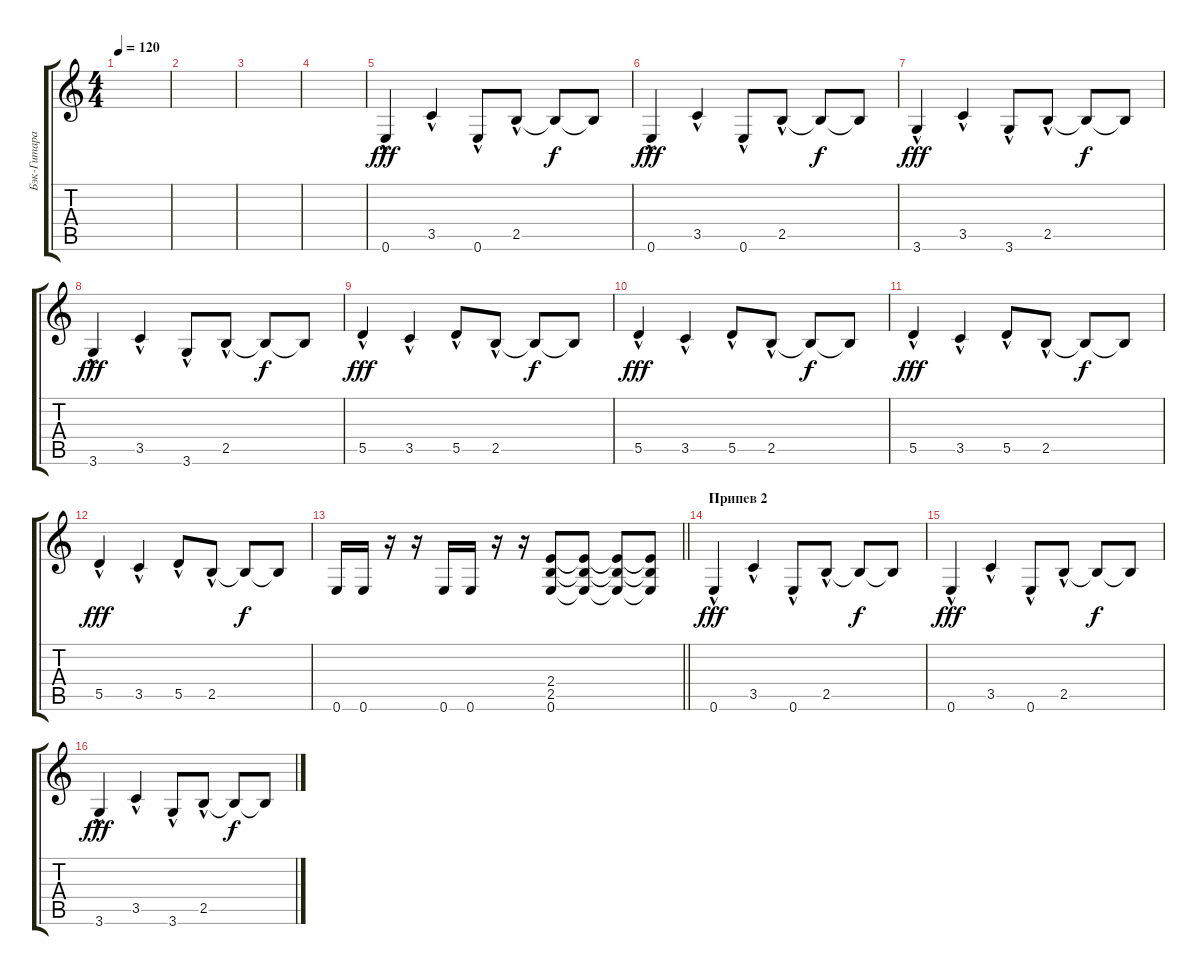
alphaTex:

\track ("Бэк-Гитара" "Бэк-Гитара") {instrument distortionguitar}
\staff {score tabs}
\tuning (E4 B3 G3 D3 A2 E2) {hide}
\ts (4 4)
\tempo 120
\clef g2
\ks c
|
|
|
|
0.6{hac}.4{dy fff} 3.5{hac}.4 0.6{hac}.8 2.5{hac}.8 2.5{t}.8{dy f} 2.5{t}.8 |
0.6{hac}.4{dy fff} 3.5{hac}.4 0.6{hac}.8 2.5{hac}.8 2.5{t}.8{dy f} 2.5{t}.8 |
3.6{hac}.4{dy fff} 3.5{hac}.4 3.6{hac}.8 2.5{hac}.8 2.5{t}.8{dy f} 2.5{t}.8 |
3.6{hac}.4{dy fff} 3.5{hac}.4 3.6{hac}.8 2.5{hac}.8 2.5{t}.8{dy f} 2.5{t}.8 |
5.5{hac}.4{dy fff} 3.5{hac}.4 5.5{hac}.8 2.5{hac}.8 2.5{t}.8{dy f} 2.5{t}.8 |
5.5{hac}.4{dy fff} 3.5{hac}.4 5.5{hac}.8 2.5{hac}.8 2.5{t}.8{dy f} 2.5{t}.8 |
5.5{hac}.4{dy fff} 3.5{hac}.4 5.5{hac}.8 2.5{hac}.8 2.5{t}.8{dy f} 2.5{t}.8 |
5.5{hac}.4{dy fff} 3.5{hac}.4 5.5{hac}.8 2.5{hac}.8 2.5{t}.8{dy f} 2.5{t}.8 |
\barLineRight lightlight
0.6.16 0.6.16 r.16 r.16 0.6.16 0.6.16 r.16 r.16 (2.4 2.5 0.6).8 (2.4{t} 2.5{t} 0.6{t}).8 (2.4{t} 2.5{t} 0.6{t}).8 (2.4{t} 2.5{t} 0.6{t}).8 |
\section ("" "Припев 2")
0.6{hac}.4{dy fff} 3.5{hac}.4 0.6{hac}.8 2.5{hac}.8 2.5{t}.8{dy f} 2.5{t}.8 |
0.6{hac}.4{dy fff} 3.5{hac}.4 0.6{hac}.8 2.5{hac}.8 2.5{t}.8{dy f} 2.5{t}.8 |
3.6{hac}.4{dy fff} 3.5{hac}.4 3.6{hac}.8 2.5{hac}.8 2.5{t}.8{dy f} 2.5{t}.8
